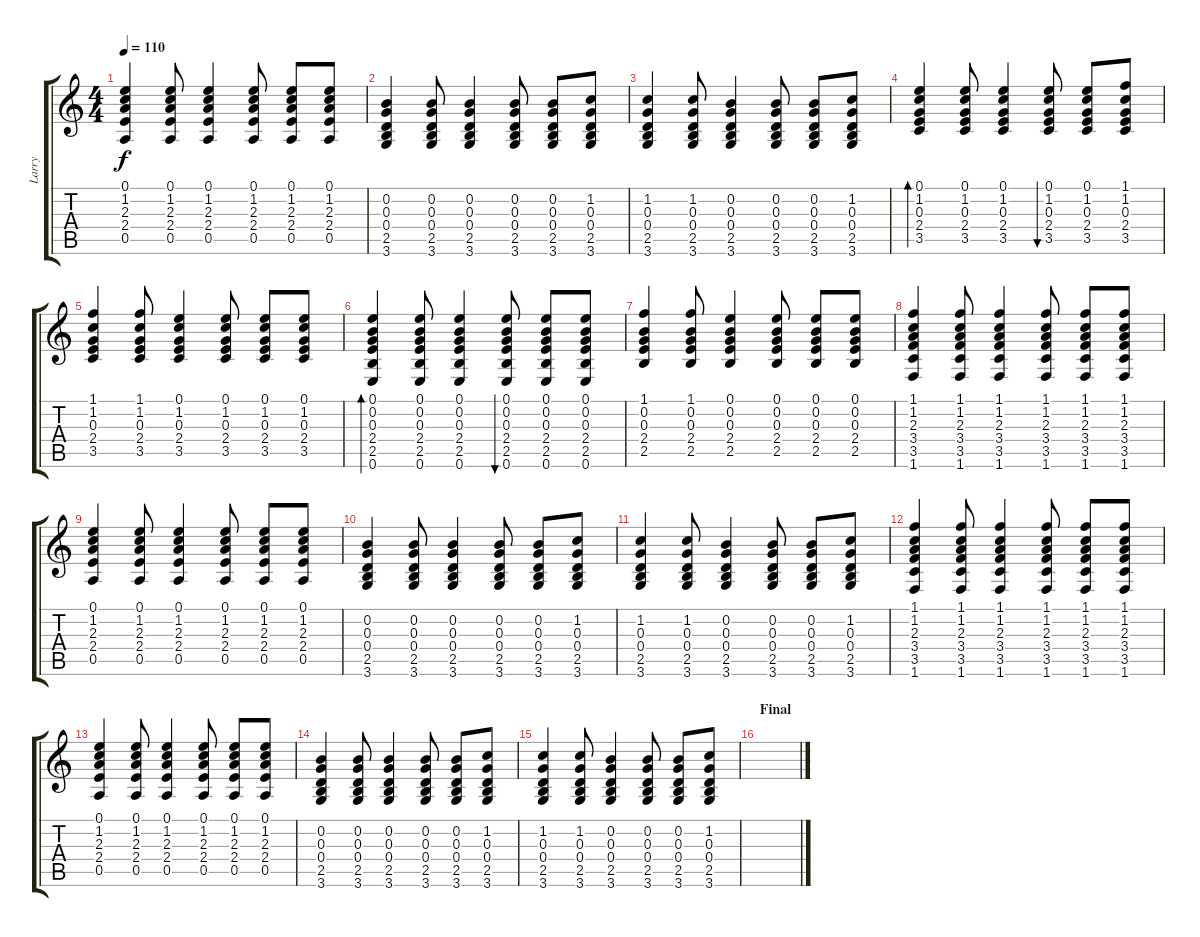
\track ("Larry" "Larry") {instrument acousticguitarsteel}
\staff {score tabs}
\tuning (E4 B3 G3 D3 A2 E2) {hide}
\ts (4 4)
\tempo 110
\clef g2
\ks c
(0.1 1.2 2.3 2.4 0.5).4{dy f} (0.1 1.2 2.3 2.4 0.5).8 (0.1 1.2 2.3 2.4 0.5).4 (0.1 1.2 2.3 2.4 0.5).8 (0.1 1.2 2.3 2.4 0.5).8 (0.1 1.2 2.3 2.4 0.5).8 |
(0.2 0.3 0.4 2.5 3.6).4 (0.2 0.3 0.4 2.5 3.6).8 (0.2 0.3 0.4 2.5 3.6).4 (0.2 0.3 0.4 2.5 3.6).8 (0.2 0.3 0.4 2.5 3.6).8 (1.2 0.3 0.4 2.5 3.6).8 |
(1.2 0.3 0.4 2.5 3.6).4 (1.2 0.3 0.4 2.5 3.6).8 (0.2 0.3 0.4 2.5 3.6).4 (0.2 0.3 0.4 2.5 3.6).8 (0.2 0.3 0.4 2.5 3.6).8 (1.2 0.3 0.4 2.5 3.6).8 |
(0.1 1.2 0.3 2.4 3.5).4{bd 120} (0.1 1.2 0.3 2.4 3.5).8 (0.1 1.2 0.3 2.4 3.5).4 (0.1 1.2 0.3 2.4 3.5).8{bu 120} (0.1 1.2 0.3 2.4 3.5).8 (1.1 1.2 0.3 2.4 3.5).8 |
(1.1 1.2 0.3 2.4 3.5).4 (1.1 1.2 0.3 2.4 3.5).8 (0.1 1.2 0.3 2.4 3.5).4 (0.1 1.2 0.3 2.4 3.5).8 (0.1 1.2 0.3 2.4 3.5).8 (0.1 1.2 0.3 2.4 3.5).8 |
(0.1 0.2 0.3 2.4 2.5 0.6).4{bd 120} (0.1 0.2 0.3 2.4 2.5 0.6).8 (0.1 0.2 0.3 2.4 2.5 0.6).4 (0.1 0.2 0.3 2.4 2.5 0.6).8{bu 120} (0.1 0.2 0.3 2.4 2.5 0.6).8 (0.1 0.2 0.3 2.4 2.5 0.6).8 |
(1.1 0.2 0.3 2.4 2.5).4 (1.1 0.2 0.3 2.4 2.5).8 (0.1 0.2 0.3 2.4 2.5).4 (0.1 0.2 0.3 2.4 2.5).8 (0.1 0.2 0.3 2.4 2.5).8 (0.1 0.2 0.3 2.4 2.5).8 |
(1.1 1.2 2.3 3.4 3.5 1.6).4 (1.1 1.2 2.3 3.4 3.5 1.6).8 (1.1 1.2 2.3 3.4 3.5 1.6).4 (1.1 1.2 2.3 3.4 3.5 1.6).8 (1.1 1.2 2.3 3.4 3.5 1.6).8 (1.1 1.2 2.3 3.4 3.5 1.6).8 |
(0.1 1.2 2.3 2.4 0.5).4 (0.1 1.2 2.3 2.4 0.5).8 (0.1 1.2 2.3 2.4 0.5).4 (0.1 1.2 2.3 2.4 0.5).8 (0.1 1.2 2.3 2.4 0.5).8 (0.1 1.2 2.3 2.4 0.5).8 |
(0.2 0.3 0.4 2.5 3.6).4 (0.2 0.3 0.4 2.5 3.6).8 (0.2 0.3 0.4 2.5 3.6).4 (0.2 0.3 0.4 2.5 3.6).8 (0.2 0.3 0.4 2.5 3.6).8 (1.2 0.3 0.4 2.5 3.6).8 |
(1.2 0.3 0.4 2.5 3.6).4 (1.2 0.3 0.4 2.5 3.6).8 (0.2 0.3 0.4 2.5 3.6).4 (0.2 0.3 0.4 2.5 3.6).8 (0.2 0.3 0.4 2.5 3.6).8 (1.2 0.3 0.4 2.5 3.6).8 |
(1.1 1.2 2.3 3.4 3.5 1.6).4 (1.1 1.2 2.3 3.4 3.5 1.6).8 (1.1 1.2 2.3 3.4 3.5 1.6).4 (1.1 1.2 2.3 3.4 3.5 1.6).8 (1.1 1.2 2.3 3.4 3.5 1.6).8 (1.1 1.2 2.3 3.4 3.5 1.6).8 |
(0.1 1.2 2.3 2.4 0.5).4 (0.1 1.2 2.3 2.4 0.5).8 (0.1 1.2 2.3 2.4 0.5).4 (0.1 1.2 2.3 2.4 0.5).8 (0.1 1.2 2.3 2.4 0.5).8 (0.1 1.2 2.3 2.4 0.5).8 |
(0.2 0.3 0.4 2.5 3.6).4 (0.2 0.3 0.4 2.5 3.6).8 (0.2 0.3 0.4 2.5 3.6).4 (0.2 0.3 0.4 2.5 3.6).8 (0.2 0.3 0.4 2.5 3.6).8 (1.2 0.3 0.4 2.5 3.6).8 |
(1.2 0.3 0.4 2.5 3.6).4 (1.2 0.3 0.4 2.5 3.6).8 (0.2 0.3 0.4 2.5 3.6).4 (0.2 0.3 0.4 2.5 3.6).8 (0.2 0.3 0.4 2.5 3.6).8 (1.2 0.3 0.4 2.5 3.6).8 |
\section ("" "Final")
